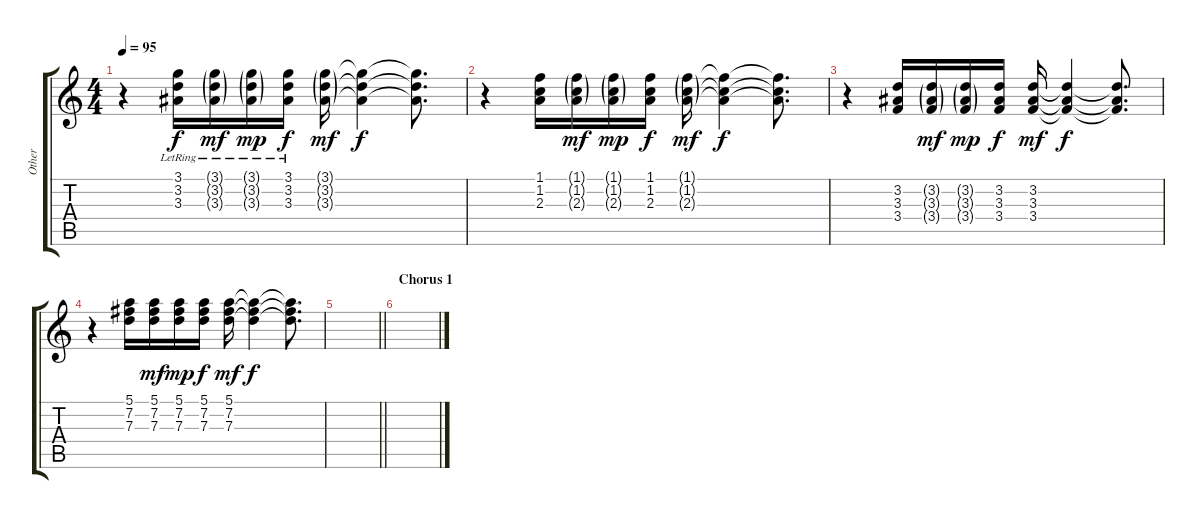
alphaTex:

\track ("Other" "Other") {instrument acousticguitarsteel}
\staff {score tabs}
\tuning (E4 B3 G3 D3 A2 E2) {hide}
\ts (4 4)
\tempo 95
\clef g2
\ks c
r.4{dy f} (3.1{lr} 3.2{lr} 3.3{lr}).16{volume 10 instrument bagpipe} (3.1{g} 3.2{g lr} 3.3{g lr}).16{dy mf} (3.1{g lr} 3.2{g lr} 3.3{g lr}).16{dy mp} (3.1{lr} 3.2{lr} 3.3{lr}).16{dy f} (3.1{g} 3.2{g} 3.3{g}).16{dy mf volume 3} (3.1{t} 3.2{t} 3.3{t}).4{dy f} (3.1{t} 3.2{t} 3.3{t}).8{d} |
r.4 (1.1 1.2 2.3).16{volume 10} (1.1{g} 1.2{g} 2.3{g}).16{dy mf} (1.1{g} 1.2{g} 2.3{g}).16{dy mp} (1.1 1.2 2.3).16{dy f} (1.1{g} 1.2{g} 2.3{g}).16{dy mf volume 3} (1.1{t} 1.2{t} 2.3{t}).4{dy f} (1.1{t} 1.2{t} 2.3{t}).8{d} |
r.4 (3.2 3.3 3.4).16{volume 10} (3.2{g} 3.3{g} 3.4{g}).16{dy mf} (3.2{g} 3.3{g} 3.4{g}).16{dy mp} (3.2 3.3 3.4).16{dy f} (3.2 3.3 3.4).16{dy mf volume 0} (3.2{t} 3.3{t} 3.4{t}).4{dy f} (3.2{t} 3.3{t} 3.4{t}).8{d} |
r.4 (5.1 7.2 7.3).16{volume 10} (5.1 7.2 7.3).16{dy mf} (5.1 7.2 7.3).16{dy mp} (5.1 7.2 7.3).16{dy f} (5.1 7.2 7.3).16{dy mf volume 0} (5.1{t} 7.2{t} 7.3{t}).4{dy f} (5.1{t} 7.2{t} 7.3{t}).8{d} |
\barLineRight lightlight
|
\section ("" "Chorus 1")
